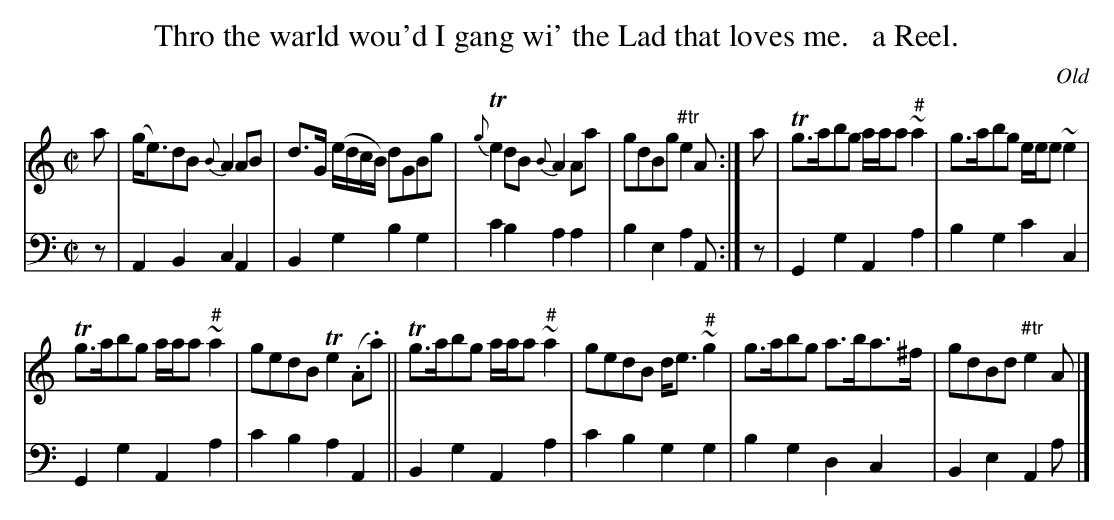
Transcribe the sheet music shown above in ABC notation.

X:1
T: Thro the warld wou'd I gang wi' the Lad that loves me.   a Reel.
O: Old
M: C|
L: 1/8
K: Am
V: 1 staves=2
a |\
(g<e)dB {B}A2AB | d>G (e/d/c/B/) dGBg | {g}Te2dB {B}A2Aa | gdBg "^#tr"e2A :| a | Tg>abg a/a/a "^#"~a2 | g>abg e/e/e ~e2 |
Tg>abg a/a/a "^#"~a2 | gedB Te2(.A.a) || Tg>abg a/a/a"^#"~a2 | gedB d<e"^#"~g2 | g>abg a>ba>^f | gdBd "^#tr"e2A |]
V: 2 clef=bass middle=d
z | A2B2 c2A2 | B2g2 b2g2 | c'2b2 a2a2 | b2e2 a2A :| z | G2g2 A2a2 | b2g2 c'2c2 |
G2g2 A2a2 | c'2b2 a2A2 || B2g2 A2a2 | c'2b2 g2g2 | b2g2 d2c2 | B2e2 A2a |]
